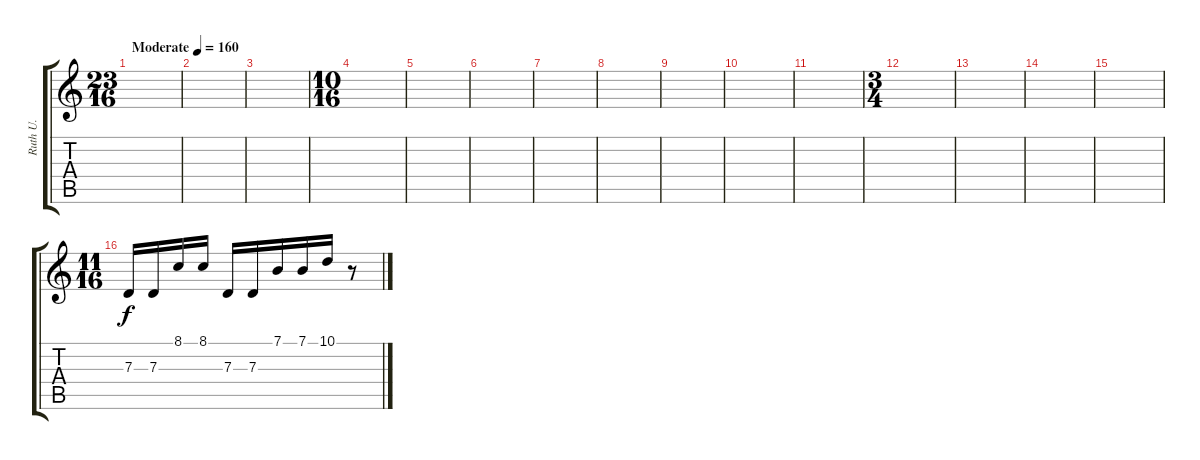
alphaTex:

\track ("Ruth U." "Ruth U.") {instrument vibraphone}
\staff {score tabs}
\tuning (E4 B3 G3 D3 A2 E2) {hide}
\ts (23 16)
\tempo (160 "Moderate")
\clef g2
\ks c
|
|
|
\ts (10 16)
|
|
|
|
|
|
|
|
\ts (3 4)
|
|
|
|
\ts (11 16)
7.3.16 7.3.16{beam merge} 8.1.16 8.1.16 7.3.16 7.3.16{beam merge} 7.1.16{beam merge} 7.1.16{beam merge} 10.1.16 r.8
